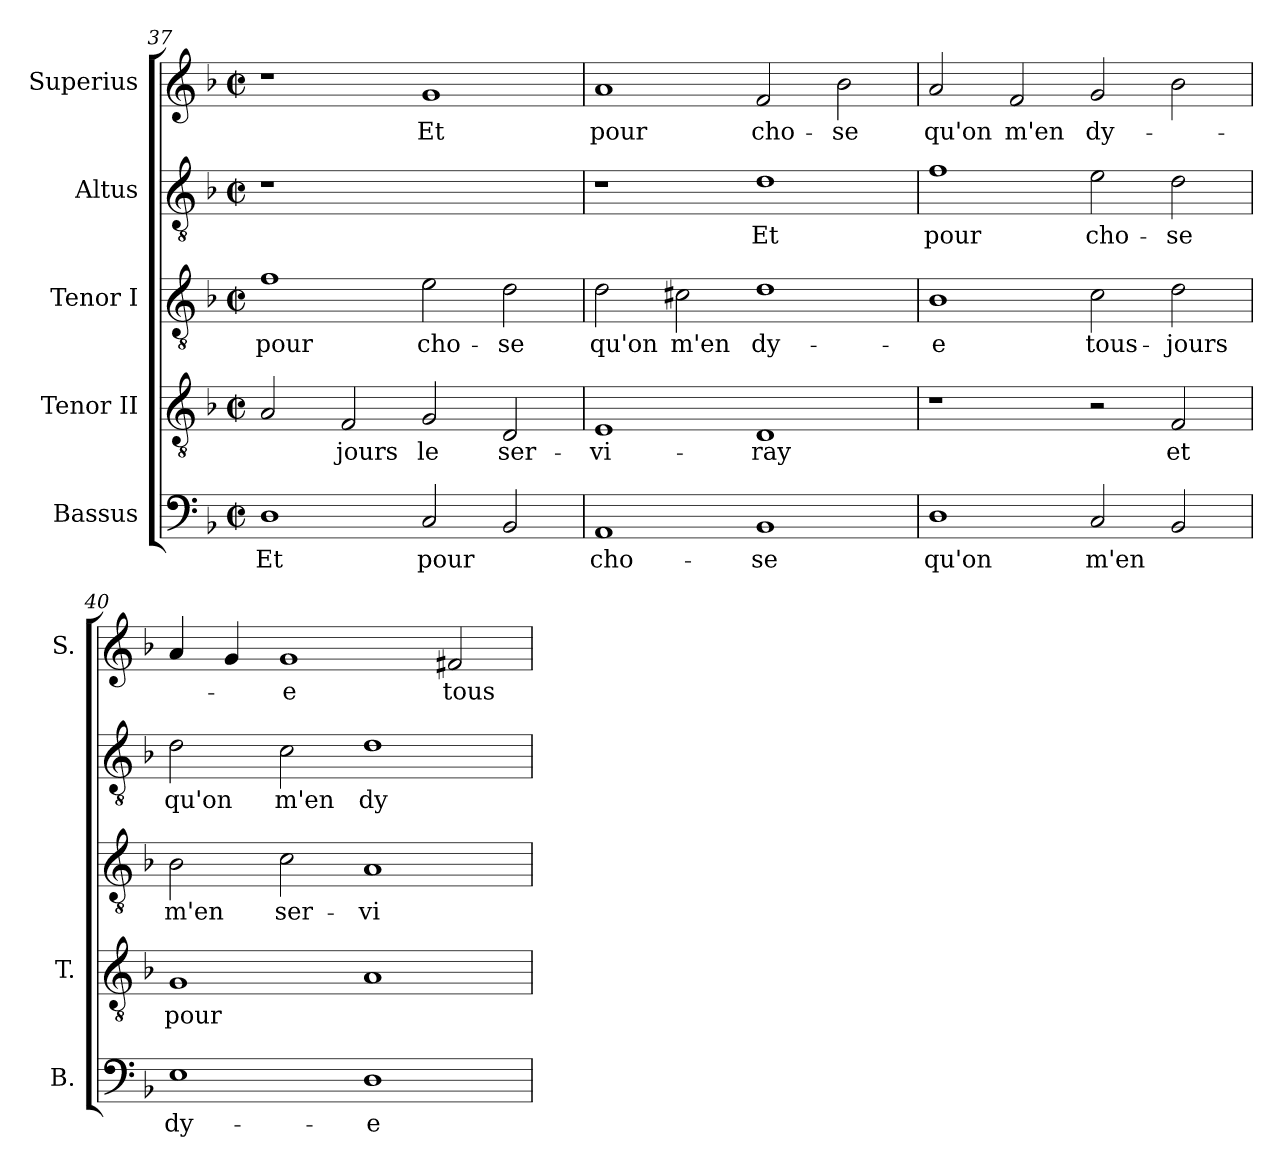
**kern	**text	**kern	**text	**kern	**text	**kern	**text	**kern	**text
*part5	*part5	*part4	*part4	*part3	*part3	*part2	*part2	*part1	*part1
*staff5	*staff5	*staff4	*staff4	*staff3	*staff3	*staff2	*staff2	*staff1	*staff1
*I"Bassus	*	*I"Tenor II	*	*I"Tenor I	*	*I"Altus	*	*I"Superius	*
*I'B.	*	*I'T.	*	*	*	*	*	*I'S.	*
*clefF4	*	*clefGv2	*	*clefGv2	*	*clefGv2	*	*clefG2	*
*	*	*ITrd7c12	*	*ITrd7c12	*	*ITrd7c12	*	*	*
*k[b-]	*	*k[b-]	*	*k[b-]	*	*k[b-]	*	*k[b-]	*
*F:	*	*F:	*	*F:	*	*F:	*	*F:	*
*M2/2	*	*M2/2	*	*M2/2	*	*M2/2	*	*M2/2	*
*met(c|)	*	*met(c|)	*	*met(c|)	*	*met(c|)	*	*met(c|)	*
=37	=37	=37	=37	=37	=37	=37	=37	=37	=37
!	!LO:LY:b:color=#000000	!	!	!	!	!	!	!	!
!	!	!	!	!	!LO:LY:b:color=#000000	!LO:N:vis=1	!	!	!
1Di	Et	2AAi/	.	1Fi	pour	1r	.	1r	.
!	!	!	!LO:LY:b:color=#000000	!	!	!	!	!	!
.	.	2FFi/	-jours	.	.	.	.	.	.
!	!LO:LY:b:color=#000000	!	!	!	!	!	!	!	!
!	!	!	!LO:LY:b:color=#000000	!	!	!	!	!	!
!	!	!	!	!	!LO:LY:b:color=#000000	!	!	!	!
!	!	!	!	!	!	!	!	!	!LO:LY:b:color=#000000
2Ci/	pour	2GGi/	le	2Ei\	cho-	1ryy	.	1gi	Et
!	!	!	!LO:LY:b:color=#000000	!	!	!	!	!	!
!	!	!	!	!	!LO:LY:b:color=#000000	!	!	!	!
2BB-i/	.	2DDi/	ser-	2Di\	-se	.	.	.	.
!!LO:PB:g=z
=38	=38	=38	=38	=38	=38	=38	=38	=38	=38
!	!LO:LY:b:color=#000000	!	!	!	!	!	!	!	!
!	!	!	!LO:LY:b:color=#000000	!	!	!	!	!	!
!	!	!	!	!	!LO:LY:b:color=#000000	!	!	!	!
!	!	!	!	!	!	!	!	!	!LO:LY:b:color=#000000
1AAi	cho-	1EEi	-vi-	2Di\	qu'on	1r	.	1ai	pour
!	!	!	!	!	!LO:LY:b:color=#000000	!	!	!	!
.	.	.	.	2C#Xi\	m'en	.	.	.	.
!	!LO:LY:b:color=#000000	!	!	!	!	!	!	!	!
!	!	!	!LO:LY:b:color=#000000	!	!	!	!	!	!
!	!	!	!	!	!LO:LY:b:color=#000000	!	!	!	!
!	!	!	!	!	!	!	!LO:LY:b:color=#000000	!	!
!	!	!	!	!	!	!	!	!	!LO:LY:b:color=#000000
1BB-i	-se	1DDi	-ray	1Di	dy-	1Di	Et	2fi/	cho-
!	!	!	!	!	!	!	!	!	!LO:LY:b:color=#000000
.	.	.	.	.	.	.	.	2b-i\	-se
=39	=39	=39	=39	=39	=39	=39	=39	=39	=39
!	!LO:LY:b:color=#000000	!	!	!	!	!	!	!	!
!	!	!	!	!	!LO:LY:b:color=#000000	!	!	!	!
!	!	!	!	!	!	!	!LO:LY:b:color=#000000	!	!
!	!	!	!	!	!	!	!	!	!LO:LY:b:color=#000000
1Di	qu'on	1r	.	1BB-i	-e	1Fi	pour	2ai/	qu'on
!	!	!	!	!	!	!	!	!	!LO:LY:b:color=#000000
.	.	.	.	.	.	.	.	2fi/	m'en
!	!LO:LY:b:color=#000000	!	!	!	!	!	!	!	!
!	!	!	!	!	!LO:LY:b:color=#000000	!	!	!	!
!	!	!	!	!	!	!	!LO:LY:b:color=#000000	!	!
!	!	!	!	!	!	!	!	!	!LO:LY:b:color=#000000
2Ci/	m'en	2r	.	2Ci\	tous-	2Ei\	cho-	2gi/	dy-
!	!	!	!LO:LY:b:color=#000000	!	!	!	!	!	!
!	!	!	!	!	!LO:LY:b:color=#000000	!	!	!	!
!	!	!	!	!	!	!	!LO:LY:b:color=#000000	!	!
2BB-i/	.	2FFi/	et	2Di\	-jours	2Di\	-se	2b-i\	.
=40	=40	=40	=40	=40	=40	=40	=40	=40	=40
!	!LO:LY:b:color=#000000	!	!	!	!	!	!	!	!
!	!	!	!LO:LY:b:color=#000000	!	!	!	!	!	!
!	!	!	!	!	!LO:LY:b:color=#000000	!	!	!	!
!	!	!	!	!	!	!	!LO:LY:b:color=#000000	!	!
1Ei	dy-	1GGi	pour	2BB-i\	m'en	2Di\	qu'on	4ai/	.
.	.	.	.	.	.	.	.	4gi/	.
!	!	!	!	!	!LO:LY:b:color=#000000	!	!	!	!
!	!	!	!	!	!	!	!LO:LY:b:color=#000000	!	!
!	!	!	!	!	!	!	!	!	!LO:LY:b:color=#000000
.	.	.	.	2Ci\	ser-	2Ci\	m'en	1gi	-e
!	!LO:LY:b:color=#000000	!	!	!	!	!	!	!	!
!	!	!	!	!	!LO:LY:b:color=#000000	!	!	!	!
!	!	!	!	!	!	!	!LO:LY:b:color=#000000	!	!
1Di	-e	1AAi	.	1AAi	-vi-	1Di	dy-	.	.
!	!	!	!	!	!	!	!	!	!LO:LY:b:color=#000000
.	.	.	.	.	.	.	.	2f#Xi/	tous-
=	=	=	=	=	=	=	=	=	=
*-	*-	*-	*-	*-	*-	*-	*-	*-	*-
